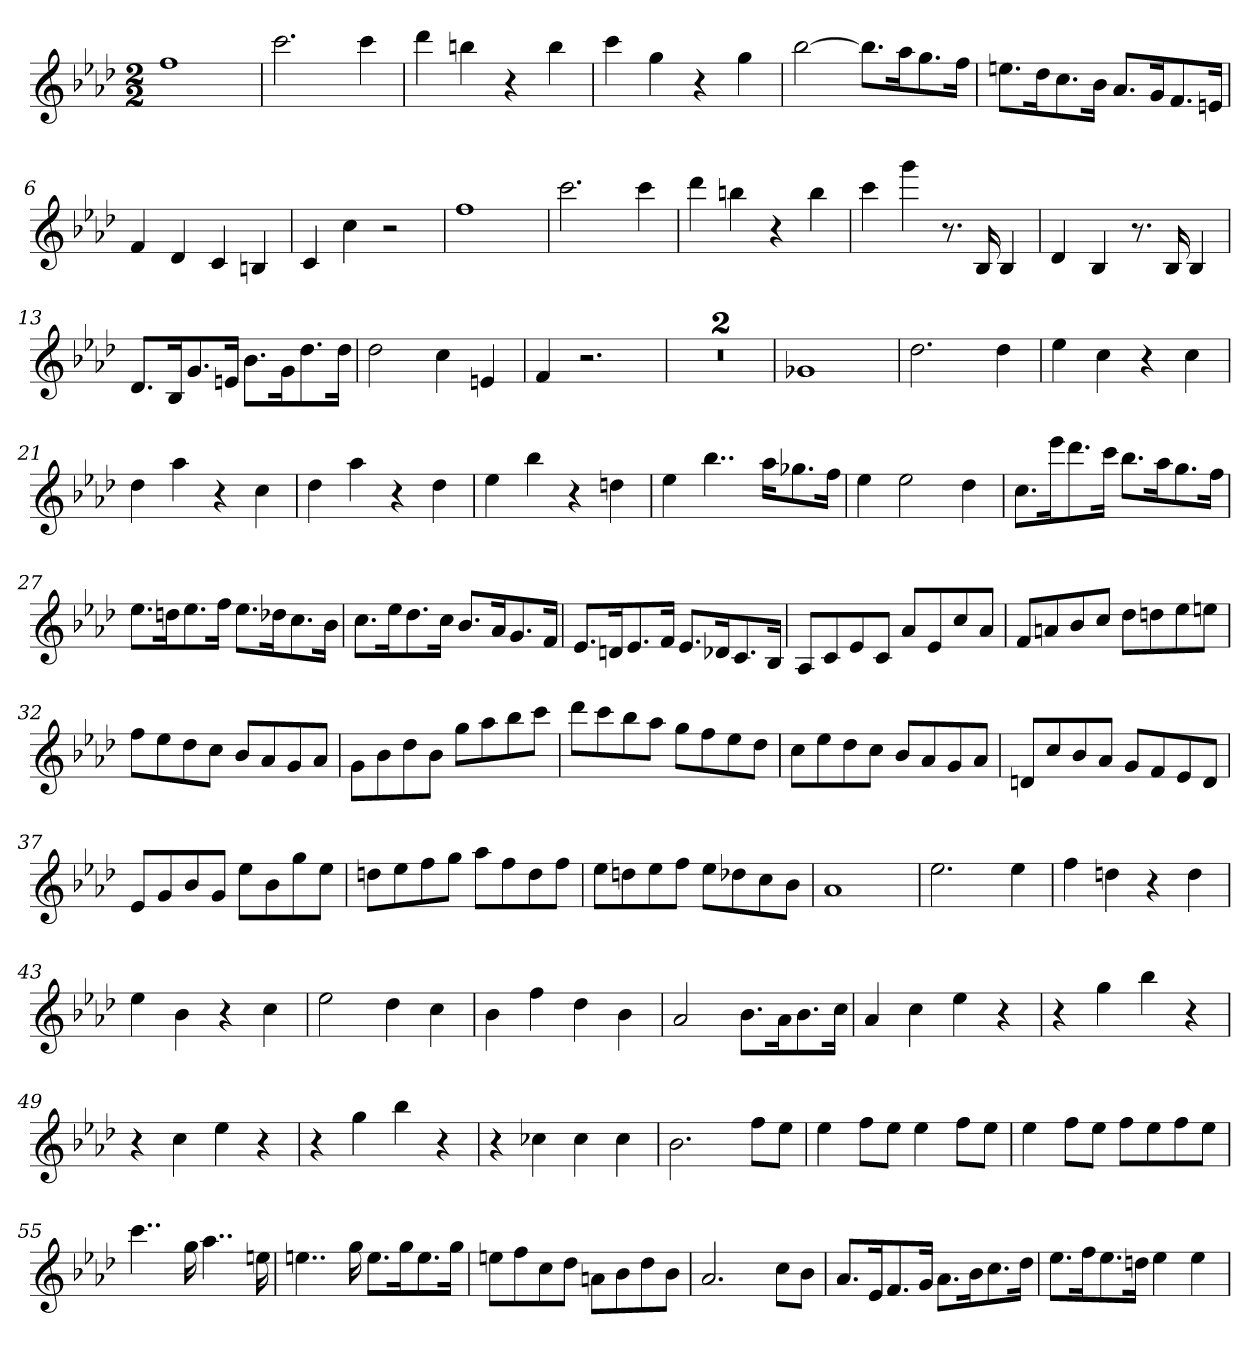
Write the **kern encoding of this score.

**kern
*part1
*staff1
*k[b-e-a-d-]
*f:
*M2/2
=
1ff
=1
2.ccc
4ccc
=2
4ddd-
4bbn
4r
4bb
=3
4ccc
4gg
4r
4gg
=4
[2bb-
8.bb-L]
16aa-K
8.gg
16ffJk
=5
8.eenL
16dd-K
8.cc
16b-Jk
8.a-L
16gK
8.f
16enJk
=6
4f
4d-
4c
4Bn
=7
4c
4cc
2r
=8
1ff
=9
2.ccc
4ccc
=10
4ddd-
4bbn
4r
4bb
=11
4ccc
4ggg
8.r
16B-
4B-
=12
4d-
4B-
8.r
16B-
4B-
=13
8.d-L
16B-K
8.g
16enJk
8.b-L
16gK
8.dd-
16dd-Jk
=14
2dd-
4cc
4en
=15
4f
2.r
=16
1r
=17
1r
=18
1g-X
=19
2.dd-
4dd-
=20
4ee-
4cc
4r
4cc
=21
4dd-
4aa-
4r
4cc
=22
4dd-
4aa-
4r
4dd-
=23
4ee-
4bb-
4r
4ddn
=24
4ee-
4..bb-
16aa-KL
8.gg-X
16ffJk
=25
4ee-
2ee-
4dd-
=26
8.ccL
16eee-K
8.ddd-
16cccJk
8.bb-L
16aa-K
8.gg
16ffJk
=27
8.ee-L
16ddnK
8.ee-
16ffJk
8.ee-L
16dd-XK
8.cc
16b-Jk
=28
8.ccL
16ee-K
8.dd-
16ccJk
8.b-L
16a-K
8.g
16fJk
=29
8.e-L
16dnK
8.e-
16fJk
8.e-L
16d-XK
8.c
16B-Jk
=30
8A-L
8c
8e-
8cJ
8a-L
8e-
8cc
8a-J
=31
8fL
8an
8b-
8ccJ
8dd-L
8ddn
8ee-
8eenJ
=32
8ffL
8ee-
8dd-
8ccJ
8b-L
8a-
8g
8a-J
=33
8gL
8b-
8dd-
8b-J
8ggL
8aa-
8bb-
8cccJ
=34
8ddd-L
8ccc
8bb-
8aa-J
8ggL
8ff
8ee-
8dd-J
=35
8ccL
8ee-
8dd-
8ccJ
8b-L
8a-
8g
8a-J
=36
8dnL
8cc
8b-
8a-J
8gL
8f
8e-
8dJ
=37
8e-L
8g
8b-
8gJ
8ee-L
8b-
8gg
8ee-J
=38
8ddnL
8ee-
8ff
8ggJ
8aa-L
8ff
8dd
8ffJ
=39
8ee-L
8ddn
8ee-
8ffJ
8ee-L
8dd-X
8cc
8b-J
=40
1a-
=41
2.ee-
4ee-
=42
4ff
4ddn
4r
4dd
=43
4ee-
4b-
4r
4cc
=44
2ee-
4dd-
4cc
=45
4b-
4ff
4dd-
4b-
=46
2a-
8.b-L
16a-K
8.b-
16ccJk
=47
4a-
4cc
4ee-
4r
=48
4r
4gg
4bb-
4r
=49
4r
4cc
4ee-
4r
=50
4r
4gg
4bb-
4r
=51
4r
4cc-X
4cc-
4cc-
=52
2.b-
8ffL
8ee-J
=53
4ee-
8ffL
8ee-J
4ee-
8ffL
8ee-J
=54
4ee-
8ffL
8ee-J
8ffL
8ee-
8ff
8ee-J
=55
4..ccc
16gg
4..aa-
16een
=56
4..een
16gg
8.eeL
16ggK
8.ee
16ggJk
=57
8eenL
8ff
8cc
8dd-J
8anL
8b-
8dd-
8b-J
=58
2.a-
8ccL
8b-J
=59
8.a-L
16e-K
8.f
16gJk
8.a-L
16b-K
8.cc
16dd-Jk
=60
8.ee-L
16ffK
8.ee-
16ddnJk
4ee-
4ee-
=
*-
